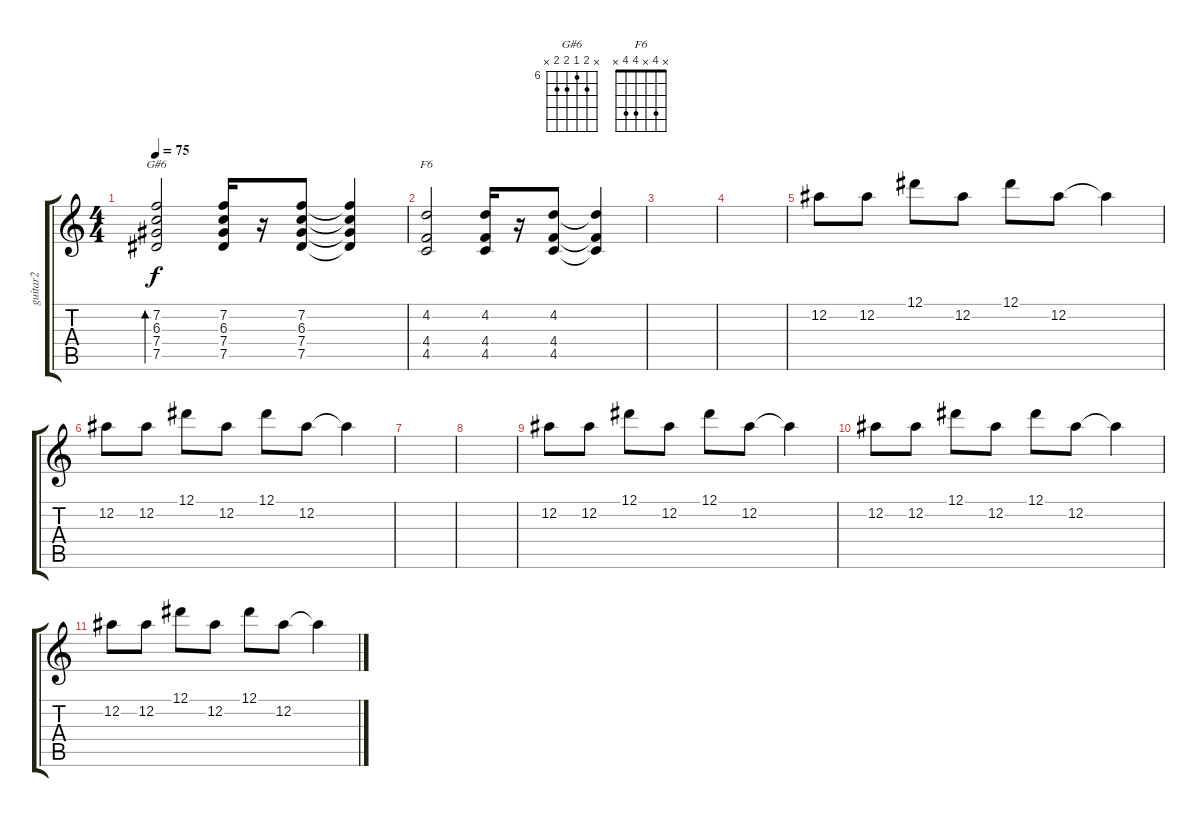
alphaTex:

\track ("guitar2" "guitar2") {instrument electricguitarclean}
\staff {score tabs}
\tuning (Eb4 Bb3 Gb3 Db3 Ab2 Eb2) {hide}
\chord ("G#6" x 7 6 7 7 x) {firstfret 6}
\chord ("F6" x 4 x 4 4 x)
\ts (4 4)
\tempo 75
\clef g2
\ks c
(7.2 6.3 7.4 7.5).2{bd 120 ch "G#6" dy f} (7.2 6.3 7.4 7.5).16 r.16 (7.2 6.3 7.4 7.5).8 (7.2{t} 6.3{t} 7.4{t} 7.5{t}).4 |
(4.2 4.4 4.5).2{ch "F6"} (4.2 4.4 4.5).16 r.16 (4.2 4.4 4.5).8 (4.2{t} 4.4{t} 4.5{t}).4 |
|
|
12.2.8 12.2.8 12.1.8 12.2.8 12.1.8 12.2.8 12.2{t}.4 |
12.2.8 12.2.8 12.1.8 12.2.8 12.1.8 12.2.8 12.2{t}.4 |
|
|
12.2.8 12.2.8 12.1.8 12.2.8 12.1.8 12.2.8 12.2{t}.4 |
12.2.8 12.2.8 12.1.8 12.2.8 12.1.8 12.2.8 12.2{t}.4 |
12.2.8 12.2.8 12.1.8 12.2.8 12.1.8 12.2.8 12.2{t}.4
